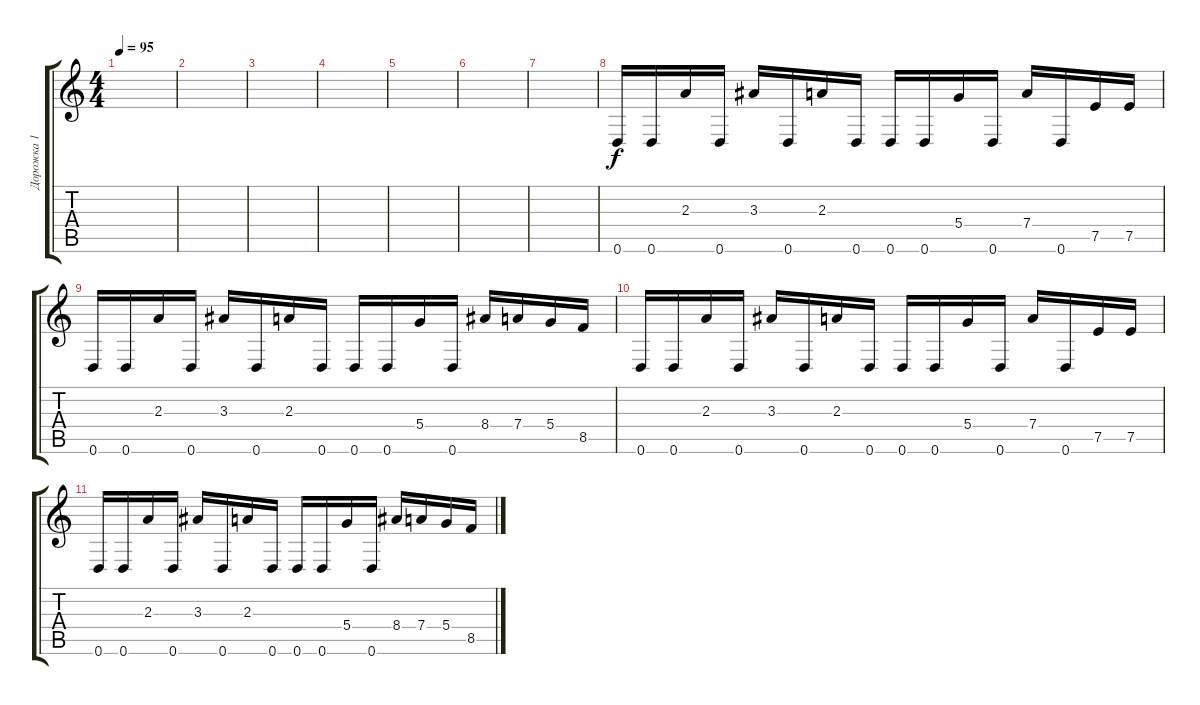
\track ("Дорожка 1" "Дорожка 1") {instrument distortionguitar}
\staff {score tabs}
\tuning (E4 B3 G3 D3 A2 D2) {hide}
\ts (4 4)
\tempo 95
\clef g2
\ks c
|
|
|
|
|
|
|
0.6.16 0.6.16 2.3.16 0.6.16 3.3.16 0.6.16 2.3.16 0.6.16 0.6.16 0.6.16 5.4.16 0.6.16 7.4.16 0.6.16 7.5.16 7.5.16 |
0.6.16 0.6.16 2.3.16 0.6.16 3.3.16 0.6.16 2.3.16 0.6.16 0.6.16 0.6.16 5.4.16 0.6.16 8.4.16 7.4.16 5.4.16 8.5.16 |
0.6.16 0.6.16 2.3.16 0.6.16 3.3.16 0.6.16 2.3.16 0.6.16 0.6.16 0.6.16 5.4.16 0.6.16 7.4.16 0.6.16 7.5.16 7.5.16 |
0.6.16 0.6.16 2.3.16 0.6.16 3.3.16 0.6.16 2.3.16 0.6.16 0.6.16 0.6.16 5.4.16 0.6.16 8.4.16 7.4.16 5.4.16 8.5.16
